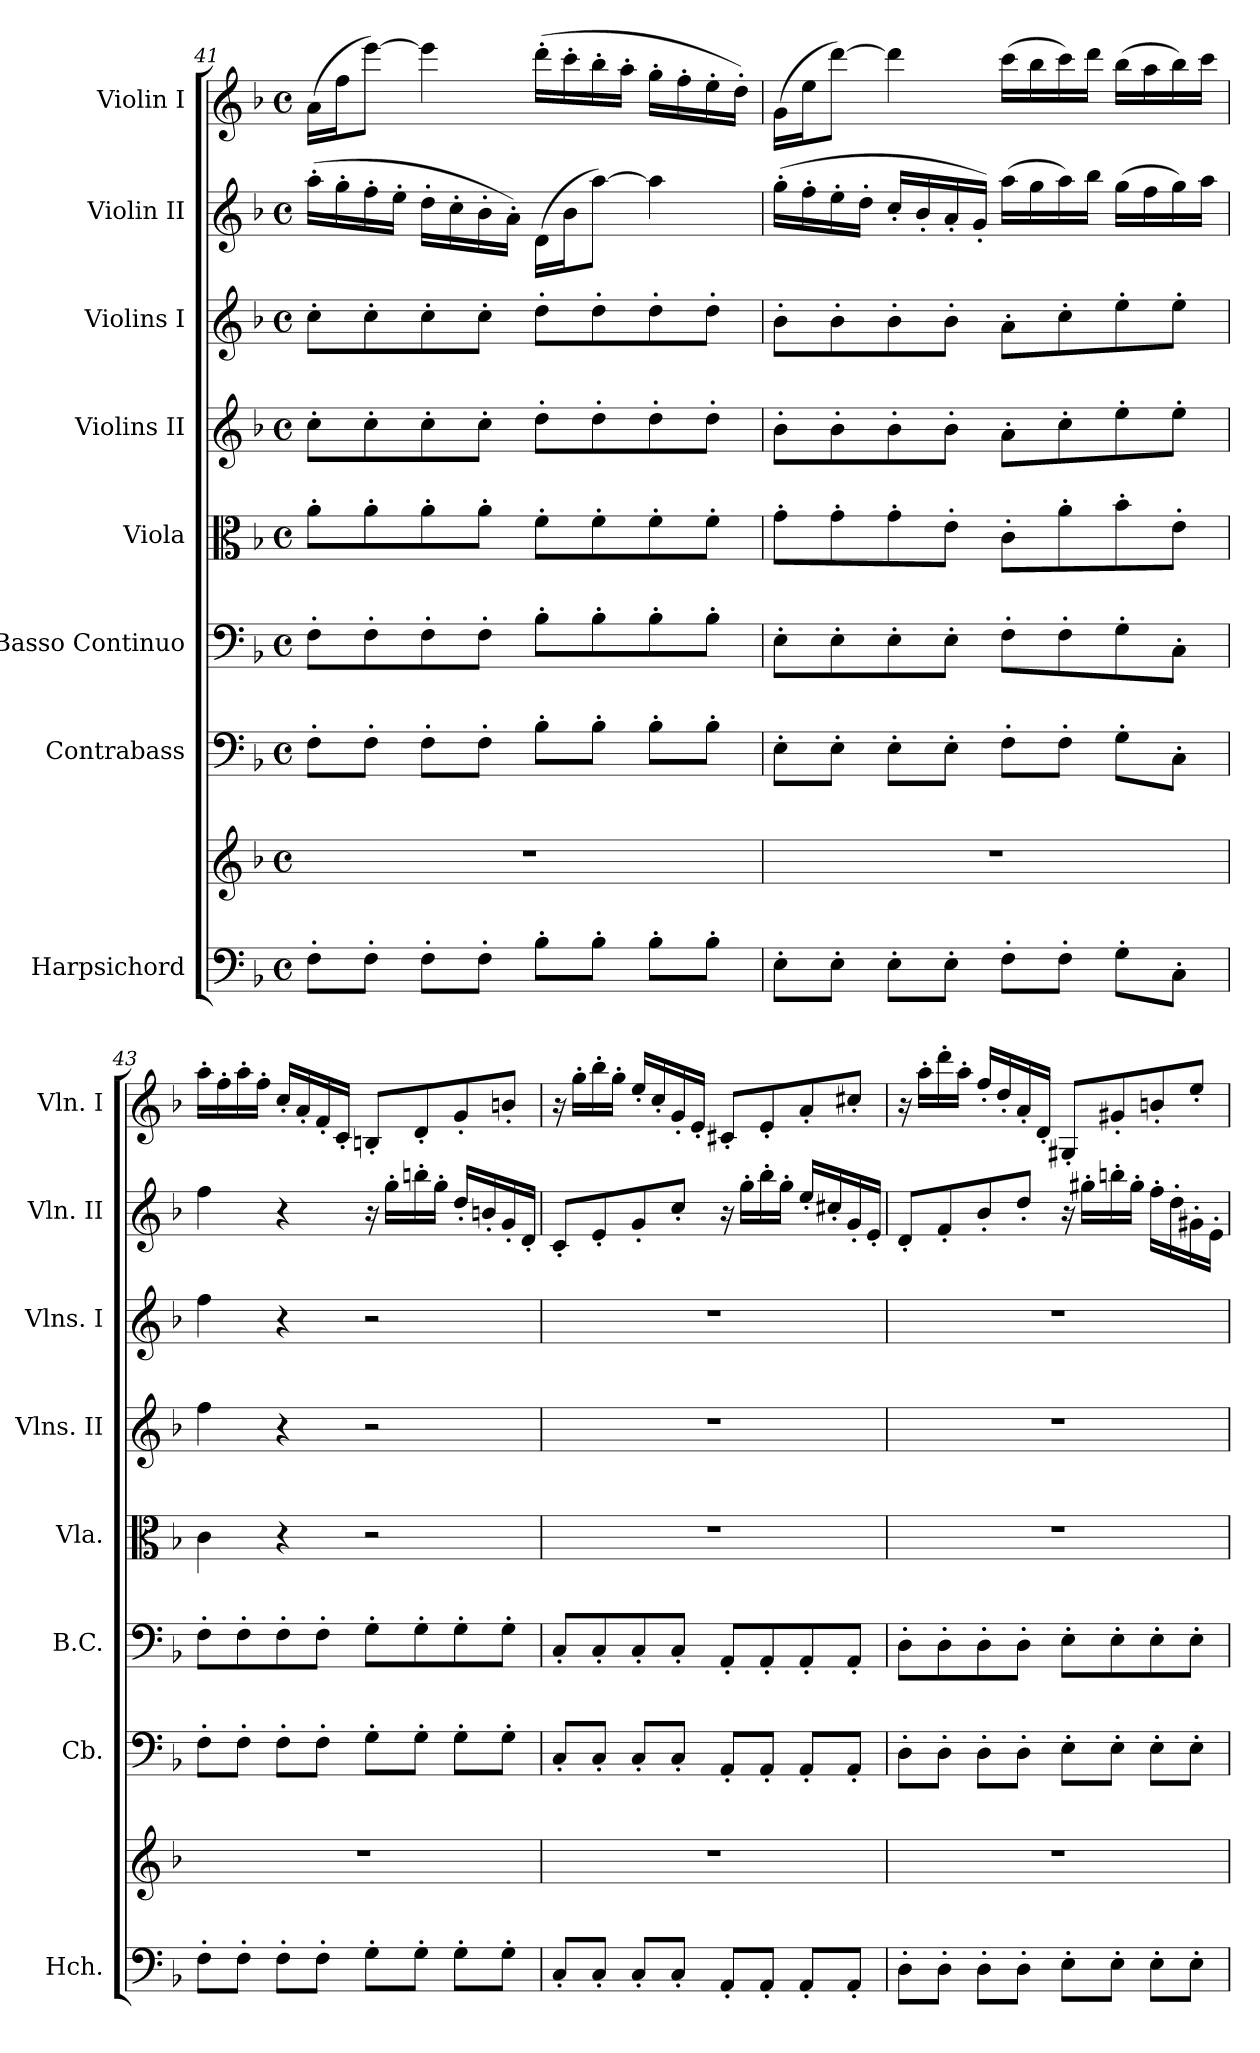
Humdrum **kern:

**kern	**kern	**kern	**kern	**kern	**kern	**kern	**kern	**kern
*part8	*part8	*part7	*part6	*part5	*part4	*part3	*part2	*part1
*staff9	*staff8	*staff7	*staff6	*staff5	*staff4	*staff3	*staff2	*staff1
*I"Harpsichord	*	*I"Contrabass	*I"Basso Continuo	*I"Viola	*I"Violins II	*I"Violins I	*I"Violin II	*I"Violin I
*I'Hch.	*	*I'Cb.	*I'B.C.	*I'Vla.	*I'Vlns. II	*I'Vlns. I	*I'Vln. II	*I'Vln. I
*clefF4	*clefG2	*clefF4	*clefF4	*clefC3	*clefG2	*clefG2	*clefG2	*clefG2
*	*	*ITrd7c12	*	*	*	*	*	*
*k[b-]	*k[b-]	*k[b-]	*k[b-]	*k[b-]	*k[b-]	*k[b-]	*k[b-]	*k[b-]
*M4/4	*M4/4	*M4/4	*M4/4	*M4/4	*M4/4	*M4/4	*M4/4	*M4/4
*met(c)	*met(c)	*met(c)	*met(c)	*met(c)	*met(c)	*met(c)	*met(c)	*met(c)
=41	=41	=41	=41	=41	=41	=41	=41	=41
8F'\L	1r	8FF'\L	8F'\L	8a'\L	8cc'\L	8cc'\L	(>16aa'\LL	(>16a\LL
.	.	.	.	.	.	.	16gg'\	16ff\J
8F'\J	.	8FF'\J	8F'\	8a'\	8cc'\	8cc'\	16ff'\	[8eee\J)
.	.	.	.	.	.	.	16ee'\JJ	.
8F'\L	.	8FF'\L	8F'\	8a'\	8cc'\	8cc'\	16dd'\LL	4eee\]
.	.	.	.	.	.	.	16cc'\	.
8F'\J	.	8FF'\J	8F'\J	8a'\J	8cc'\J	8cc'\J	16b-'\	.
.	.	.	.	.	.	.	16a'\JJ)	.
8B-'\L	.	8BB-'\L	8B-'\L	8f'\L	8dd'\L	8dd'\L	(>16d\LL	(>16ddd'\LL
.	.	.	.	.	.	.	16b-\J	16ccc'\
8B-'\J	.	8BB-'\J	8B-'\	8f'\	8dd'\	8dd'\	[8aa\J)	16bb-'\
.	.	.	.	.	.	.	.	16aa'\JJ
8B-'\L	.	8BB-'\L	8B-'\	8f'\	8dd'\	8dd'\	4aa\]	16gg'\LL
.	.	.	.	.	.	.	.	16ff'\
8B-'\J	.	8BB-'\J	8B-'\J	8f'\J	8dd'\J	8dd'\J	.	16ee'\
.	.	.	.	.	.	.	.	16dd'\JJ)
!!LO:LB:g=z
=42	=42	=42	=42	=42	=42	=42	=42	=42
8E'\L	1r	8EE'\L	8E'\L	8g'\L	8b-'\L	8b-'\L	(>16gg'\LL	(>16g\LL
.	.	.	.	.	.	.	16ff'\	16ee\J
8E'\J	.	8EE'\J	8E'\	8g'\	8b-'\	8b-'\	16ee'\	[8ddd\J)
.	.	.	.	.	.	.	16dd'\JJ	.
8E'\L	.	8EE'\L	8E'\	8g'\	8b-'\	8b-'\	16cc'/LL	4ddd\]
.	.	.	.	.	.	.	16b-'/	.
8E'\J	.	8EE'\J	8E'\J	8e'\J	8b-'\J	8b-'\J	16a'/	.
.	.	.	.	.	.	.	16g'/JJ)	.
8F'\L	.	8FF'\L	8F'\L	8c'\L	8a'\L	8a'\L	(>16aa\LL	(>16ccc\LL
.	.	.	.	.	.	.	16gg\	16bb-\
8F'\J	.	8FF'\J	8F'\	8a'\	8cc'\	8cc'\	16aa\)	16ccc\)
.	.	.	.	.	.	.	16bb-\JJ	16ddd\JJ
8G'\L	.	8GG'\L	8G'\	8b-'\	8ee'\	8ee'\	(>16gg\LL	(>16bb-\LL
.	.	.	.	.	.	.	16ff\	16aa\
8C'\J	.	8CC'\J	8C'\J	8e'\J	8ee'\J	8ee'\J	16gg\)	16bb-\)
.	.	.	.	.	.	.	16aa\JJ	16ccc\JJ
=43	=43	=43	=43	=43	=43	=43	=43	=43
8F'\L	1r	8FF'\L	8F'\L	4c\	4ff\	4ff\	4ff\	16aa'\LL
.	.	.	.	.	.	.	.	16ff'\
8F'\J	.	8FF'\J	8F'\	.	.	.	.	16aa'\
.	.	.	.	.	.	.	.	16ff'\JJ
8F'\L	.	8FF'\L	8F'\	4r	4r	4r	4r	16cc'/LL
.	.	.	.	.	.	.	.	16a'/
8F'\J	.	8FF'\J	8F'\J	.	.	.	.	16f'/
.	.	.	.	.	.	.	.	16c'/JJ
8G'\L	.	8GG'\L	8G'\L	2r	2r	2r	16r	8Bn'/L
.	.	.	.	.	.	.	16gg'\LL	.
8G'\J	.	8GG'\J	8G'\	.	.	.	16bbn'\	8d'/
.	.	.	.	.	.	.	16gg'\JJ	.
8G'\L	.	8GG'\L	8G'\	.	.	.	16dd'/LL	8g'/
.	.	.	.	.	.	.	16bn'/	.
8G'\J	.	8GG'\J	8G'\J	.	.	.	16g'/	8bn'/J
.	.	.	.	.	.	.	16d'/JJ	.
!!LO:PB:g=z
=44	=44	=44	=44	=44	=44	=44	=44	=44
8C'/L	1r	8CC'/L	8C'/L	1r	1r	1r	8c'/L	16r
.	.	.	.	.	.	.	.	16gg'\LL
8C'/J	.	8CC'/J	8C'/	.	.	.	8e'/	16bb-'\
.	.	.	.	.	.	.	.	16gg'\JJ
8C'/L	.	8CC'/L	8C'/	.	.	.	8g'/	16ee'/LL
.	.	.	.	.	.	.	.	16cc'/
8C'/J	.	8CC'/J	8C'/J	.	.	.	8cc'/J	16g'/
.	.	.	.	.	.	.	.	16e'/JJ
8AA'/L	.	8AAA'/L	8AA'/L	.	.	.	16r	8c#X'/L
.	.	.	.	.	.	.	16gg'\LL	.
8AA'/J	.	8AAA'/J	8AA'/	.	.	.	16bb-'\	8e'/
.	.	.	.	.	.	.	16gg'\JJ	.
8AA'/L	.	8AAA'/L	8AA'/	.	.	.	16ee'/LL	8a'/
.	.	.	.	.	.	.	16cc#X'/	.
8AA'/J	.	8AAA'/J	8AA'/J	.	.	.	16g'/	8cc#X'/J
.	.	.	.	.	.	.	16e'/JJ	.
=45	=45	=45	=45	=45	=45	=45	=45	=45
8D'\L	1r	8DD'\L	8D'\L	1r	1r	1r	8d'/L	16r
.	.	.	.	.	.	.	.	16aa'\LL
8D'\J	.	8DD'\J	8D'\	.	.	.	8f'/	16ddd'\
.	.	.	.	.	.	.	.	16aa'\JJ
8D'\L	.	8DD'\L	8D'\	.	.	.	8b-'/	16ff'/LL
.	.	.	.	.	.	.	.	16dd'/
8D'\J	.	8DD'\J	8D'\J	.	.	.	8dd'/J	16a'/
.	.	.	.	.	.	.	.	16d'/JJ
8E'\L	.	8EE'\L	8E'\L	.	.	.	16r	8G#X'/L
.	.	.	.	.	.	.	16gg#X'\LL	.
8E'\J	.	8EE'\J	8E'\	.	.	.	16bbn'\	8g#X'/
.	.	.	.	.	.	.	16gg#'\JJ	.
8E'\L	.	8EE'\L	8E'\	.	.	.	16ff'\LL	8bn'/
.	.	.	.	.	.	.	16dd'\	.
8E'\J	.	8EE'\J	8E'\J	.	.	.	16g#X'\	8ee'/J
.	.	.	.	.	.	.	16e'\JJ	.
=	=	=	=	=	=	=	=	=
*-	*-	*-	*-	*-	*-	*-	*-	*-
